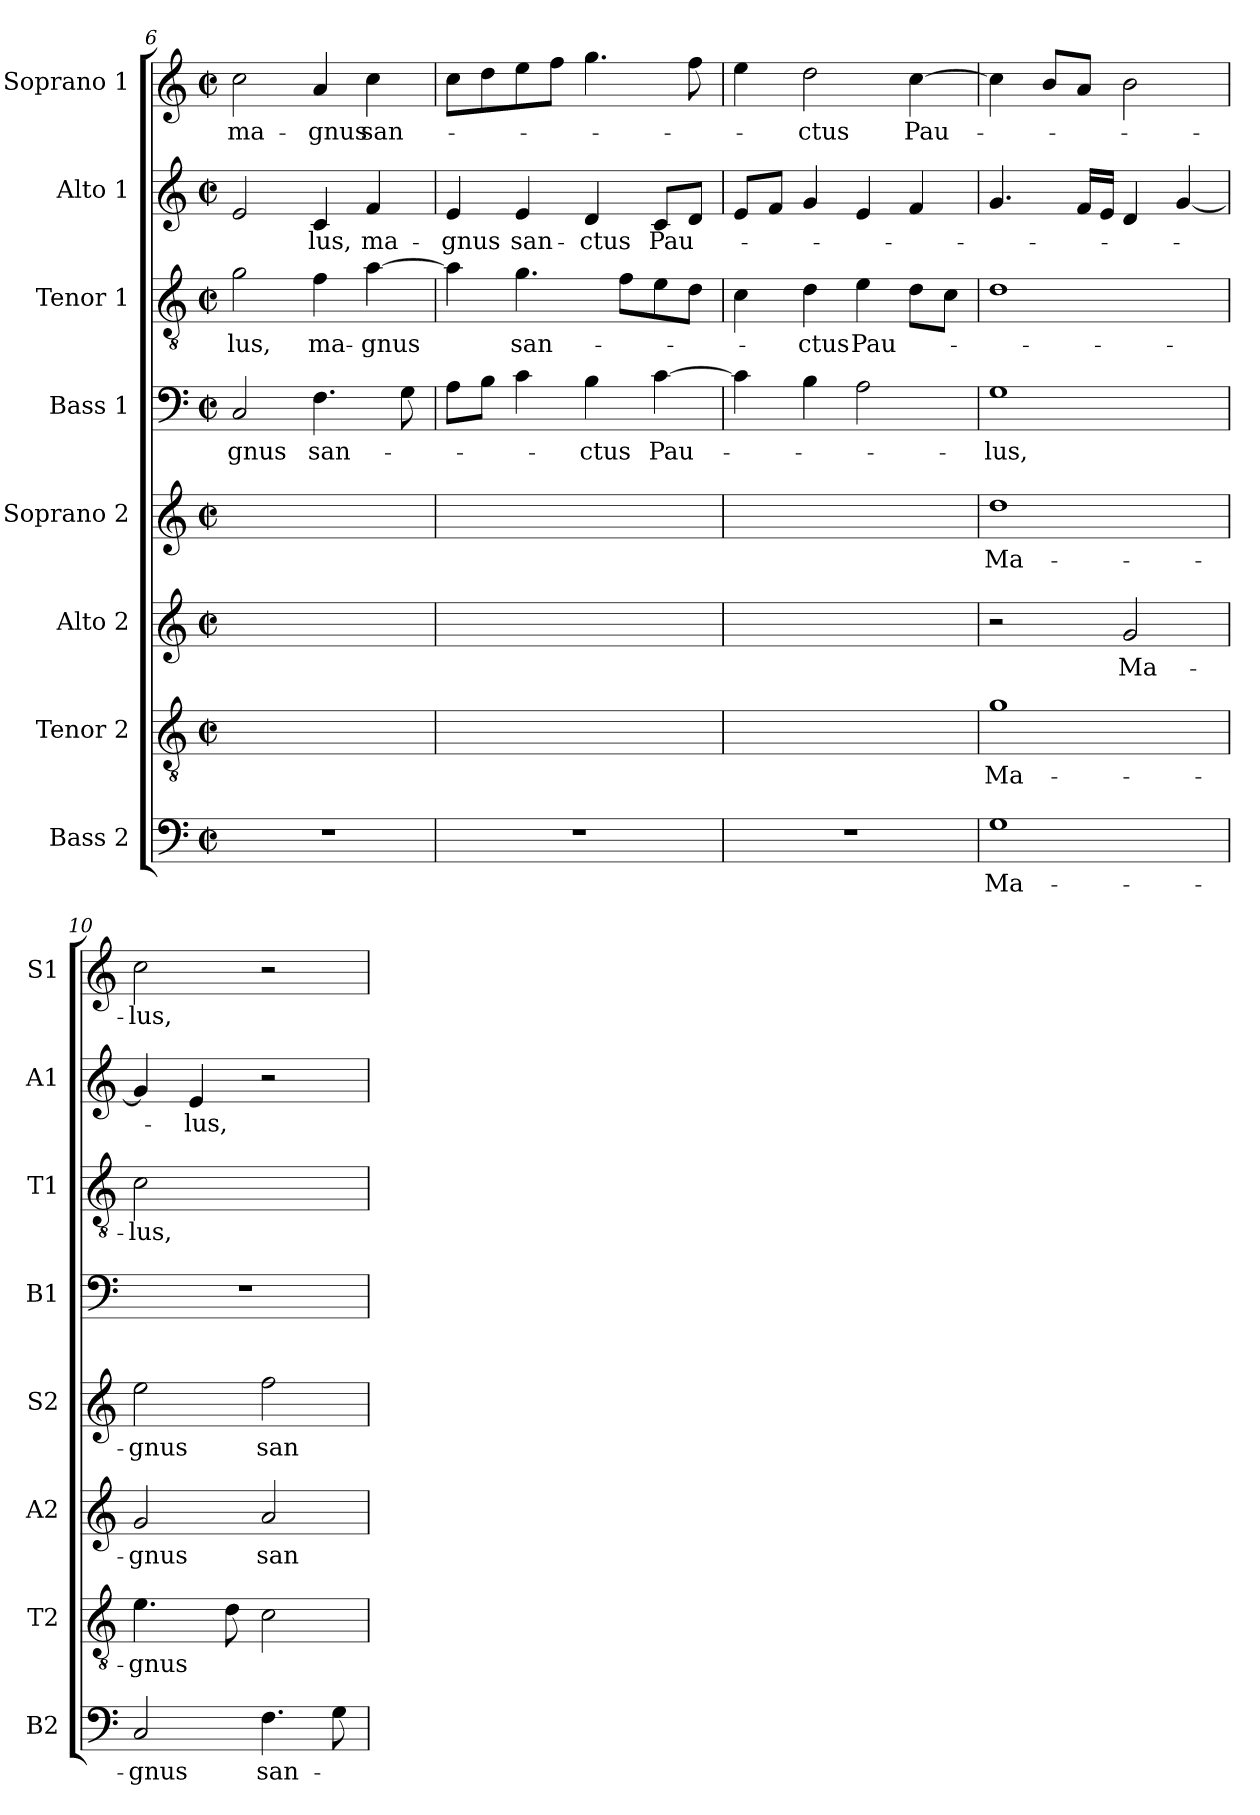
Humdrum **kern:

**kern	**text	**kern	**text	**kern	**text	**kern	**text	**kern	**text	**kern	**text	**kern	**text	**kern	**text
*part8	*part8	*part7	*part7	*part6	*part6	*part5	*part5	*part4	*part4	*part3	*part3	*part2	*part2	*part1	*part1
*staff8	*staff8	*staff7	*staff7	*staff6	*staff6	*staff5	*staff5	*staff4	*staff4	*staff3	*staff3	*staff2	*staff2	*staff1	*staff1
*I"Bass 2	*	*I"Tenor 2	*	*I"Alto 2	*	*I"Soprano 2	*	*I"Bass 1	*	*I"Tenor 1	*	*I"Alto 1	*	*I"Soprano 1	*
*I'B2	*	*I'T2	*	*I'A2	*	*I'S2	*	*I'B1	*	*I'T1	*	*I'A1	*	*I'S1	*
*clefF4	*	*clefGv2	*	*clefG2	*	*clefG2	*	*clefF4	*	*clefGv2	*	*clefG2	*	*clefG2	*
*k[]	*	*k[]	*	*k[]	*	*k[]	*	*k[]	*	*k[]	*	*k[]	*	*k[]	*
*C:	*	*C:	*	*C:	*	*C:	*	*C:	*	*C:	*	*C:	*	*C:	*
*M2/2	*	*M2/2	*	*M2/2	*	*M2/2	*	*M2/2	*	*M2/2	*	*M2/2	*	*M2/2	*
*met(c|)	*	*met(c|)	*	*met(c|)	*	*met(c|)	*	*met(c|)	*	*met(c|)	*	*met(c|)	*	*met(c|)	*
=6	=6	=6	=6	=6	=6	=6	=6	=6	=6	=6	=6	=6	=6	=6	=6
1r	.	1ryy	.	1ryy	.	1ryy	.	2C/	-gnus	2g\	-lus,	2e/	.	2cc\	ma-
.	.	.	.	.	.	.	.	4.F\	san-	4f\	ma-	4c/	-lus,	4a/	-gnus
.	.	.	.	.	.	.	.	.	.	[4a\	-gnus	4f/	ma-	4cc\	san-
.	.	.	.	.	.	.	.	8G\	.	.	.	.	.	.	.
=7	=7	=7	=7	=7	=7	=7	=7	=7	=7	=7	=7	=7	=7	=7	=7
1r	.	1ryy	.	1ryy	.	1ryy	.	8A\L	.	4a\]	.	4e/	-gnus	8cc\L	.
.	.	.	.	.	.	.	.	8B\J	.	.	.	.	.	8dd\	.
.	.	.	.	.	.	.	.	4c\	.	4.g\	san-	4e/	san-	8ee\	.
.	.	.	.	.	.	.	.	.	.	.	.	.	.	8ff\J	.
.	.	.	.	.	.	.	.	4B\	-ctus	.	.	4d/	-ctus	4.gg\	.
.	.	.	.	.	.	.	.	.	.	8f\L	.	.	.	.	.
.	.	.	.	.	.	.	.	[4c\	Pau-	8e\	.	8c/L	Pau-	.	.
.	.	.	.	.	.	.	.	.	.	8d\J	.	8d/J	.	8ff\	.
=8	=8	=8	=8	=8	=8	=8	=8	=8	=8	=8	=8	=8	=8	=8	=8
1r	.	1ryy	.	1ryy	.	1ryy	.	4c\]	.	4c\	.	8e/L	.	4ee\	.
.	.	.	.	.	.	.	.	.	.	.	.	8f/J	.	.	.
.	.	.	.	.	.	.	.	4B\	.	4d\	-ctus	4g/	.	2dd\	-ctus
.	.	.	.	.	.	.	.	2A\	.	4e\	Pau-	4e/	.	.	.
.	.	.	.	.	.	.	.	.	.	8d\L	.	4f/	.	[4cc\	Pau-
.	.	.	.	.	.	.	.	.	.	8c\J	.	.	.	.	.
=9	=9	=9	=9	=9	=9	=9	=9	=9	=9	=9	=9	=9	=9	=9	=9
1G	Ma-	1g	Ma-	2r	.	1dd	Ma-	1G	-lus,	1d	.	4.g/	.	4cc\]	.
.	.	.	.	.	.	.	.	.	.	.	.	.	.	8b/L	.
.	.	.	.	.	.	.	.	.	.	.	.	16f/LL	.	8a/J	.
.	.	.	.	.	.	.	.	.	.	.	.	16e/JJ	.	.	.
.	.	.	.	2g/	Ma-	.	.	.	.	.	.	4d/	.	2b\	.
.	.	.	.	.	.	.	.	.	.	.	.	[<4g/	.	.	.
!!LO:LB:g=z
=10	=10	=10	=10	=10	=10	=10	=10	=10	=10	=10	=10	=10	=10	=10	=10
2C/	-gnus	4.e\	-gnus	2g/	-gnus	2ee\	-gnus	1r	.	2c\	-lus,	4g/]	.	2cc\	-lus,
.	.	.	.	.	.	.	.	.	.	.	.	4e/	-lus,	.	.
.	.	8d\	.	.	.	.	.	.	.	.	.	.	.	.	.
4.F\	san-	2c\	.	2a/	san-	2ff\	san-	.	.	2ryy	.	2r	.	2r	.
8G\	.	.	.	.	.	.	.	.	.	.	.	.	.	.	.
=	=	=	=	=	=	=	=	=	=	=	=	=	=	=	=
*-	*-	*-	*-	*-	*-	*-	*-	*-	*-	*-	*-	*-	*-	*-	*-
